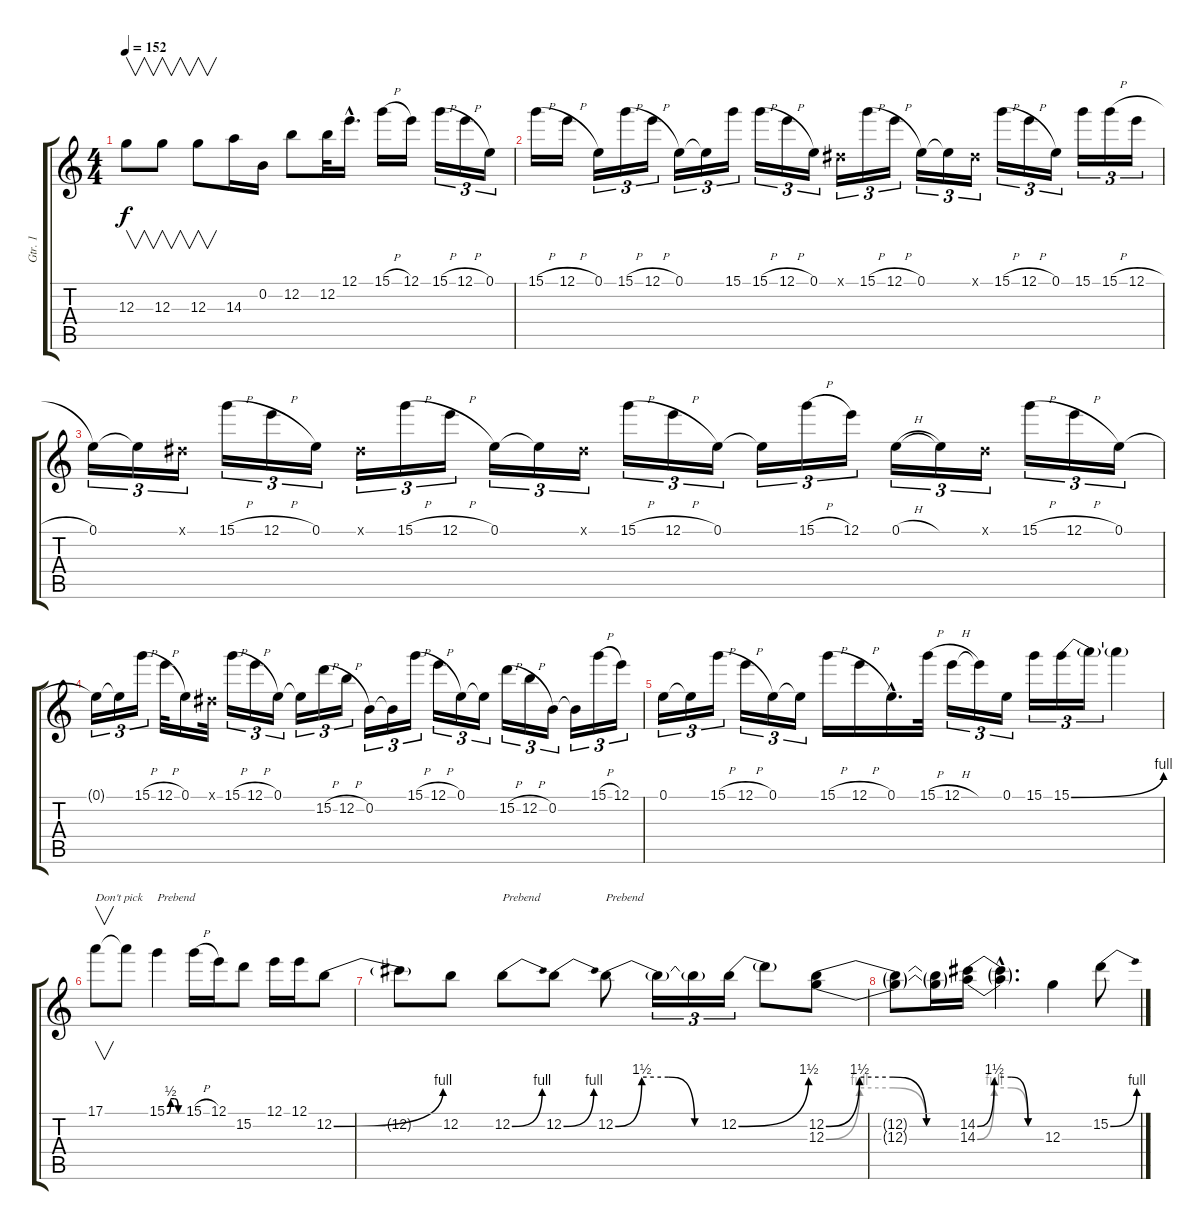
\track ("Gtr. 1" "Gtr. 1") {instrument overdrivenguitar}
\staff {score tabs}
\tuning (E4 B3 G3 D3 A2 E2) {hide}
\ts (4 4)
\tempo 152
\clef g2
\ks c
12.3.8{v dy f} 12.3.8{v} 12.3.8{v} 14.3.16 0.2.16 12.2.8 12.2.32 12.1{hac}.16{d} 15.1{h}.16 12.1.16 15.1{h}.16{tu (3 2)} 12.1{h}.16{tu (3 2)} 0.1.16{tu (3 2)} |
15.1{h}.16 12.1{h}.16 0.1.16{tu (3 2)} 15.1{h}.16{tu (3 2)} 12.1{h}.16{tu (3 2)} 0.1.16{tu (3 2)} 0.1{t}.16{tu (3 2)} 15.1.16{tu (3 2)} 15.1{h}.16{tu (3 2)} 12.1{h}.16{tu (3 2)} 0.1.16{tu (3 2)} -1.1{x}.16{tu (3 2)} 15.1{h}.16{tu (3 2)} 12.1{h}.16{tu (3 2)} 0.1.16{tu (3 2)} 0.1{t}.16{tu (3 2)} -1.1{x}.16{tu (3 2)} 15.1{h}.16{tu (3 2)} 12.1{h}.16{tu (3 2)} 0.1.16{tu (3 2)} 15.1.16{tu (3 2)} 15.1{h}.16{tu (3 2)} 12.1{h}.16{tu (3 2)} |
0.1.16{tu (3 2)} 0.1{t}.16{tu (3 2)} -1.1{x}.16{tu (3 2)} 15.1{h}.16{tu (3 2)} 12.1{h}.16{tu (3 2)} 0.1.16{tu (3 2)} -1.1{x}.16{tu (3 2)} 15.1{h}.16{tu (3 2)} 12.1{h}.16{tu (3 2)} 0.1.16{tu (3 2)} 0.1{t}.16{tu (3 2)} -1.1{x}.16{tu (3 2)} 15.1{h}.16{tu (3 2)} 12.1{h}.16{tu (3 2)} 0.1.16{tu (3 2)} 0.1{t}.16{tu (3 2)} 15.1{h}.16{tu (3 2)} 12.1.16{tu (3 2)} 0.1{h}.16{tu (3 2)} 0.1{t}.16{tu (3 2)} -1.1{x}.16{tu (3 2)} 15.1{h}.16{tu (3 2)} 12.1{h}.16{tu (3 2)} 0.1.16{tu (3 2)} |
0.1{t}.16{tu (3 2)} 0.1{t}.16{tu (3 2)} 15.1{h}.16{tu (3 2)} 12.1{h}.32 0.1.16 -1.1{x}.32 15.1{h}.16{tu (3 2)} 12.1{h}.16{tu (3 2)} 0.1.16{tu (3 2)} 0.1{t}.16{tu (3 2)} 15.2{h}.16{tu (3 2)} 12.2{h}.16{tu (3 2)} 0.2.16{tu (3 2)} 0.2{t}.16{tu (3 2)} 15.1{h}.16{tu (3 2)} 12.1{h}.16{tu (3 2)} 0.1.16{tu (3 2)} 0.1{t}.16{tu (3 2)} 15.2{h}.16{tu (3 2)} 12.2{h}.16{tu (3 2)} 0.2.16{tu (3 2)} 0.2{t}.16{tu (3 2)} 15.1{h}.16{tu (3 2)} 12.1.16{tu (3 2)} |
0.1.16{tu (3 2)} 0.1{t}.16{tu (3 2)} 15.1{h}.16{tu (3 2)} 12.1{h}.16{tu (3 2)} 0.1.16{tu (3 2)} 0.1{t}.16{tu (3 2)} 15.1{h}.16 12.1{h}.16 0.1{hac}.16{d} 15.1{h}.32 12.1{h}.16{tu (3 2)} 12.1{t}.16{tu (3 2)} 0.1.16{tu (3 2)} 15.1.16{tu (3 2)} 15.1{be (bend 0 0 60 4)}.16{tu (3 2)} 15.1{t}.16{tu (3 2)} 15.1{t}.4 |
17.1.8{v txt "Don't pick"} 17.1{t}.8 15.1{be (custom 0 0 15 2 30 2 45 0 60 0)}.4{txt "Prebend"} 15.1{h}.16 12.1.16 15.2.8 12.1.16 12.1.16 12.2{be (bend 0 0 60 4)}.8 |
12.2{t}.8 12.2.8 12.2{be (bend 0 0 60 4)}.8{txt "Prebend"} 12.2{be (bend 0 0 60 4)}.8 12.2{be (custom 0 0 15 6 30 6 45 0 60 0)}.8{txt "Prebend"} 12.2{t}.16{tu (3 2)} 12.2{t}.16{tu (3 2)} 12.2{be (bend 0 0 60 6)}.16{tu (3 2)} 12.2{t}.8 (12.2{be (custom 0 0 15 6 30 6 45 0 60 0)} 12.3{be (custom 0 0 15 4 30 4 45 0 60 0)}).8 |
(12.2{t} 12.3{t}).8 (12.2{t} 12.3{t}).16 (14.2{be (custom 0 0 15 6 30 6 45 0 60 0)} 14.3{be (custom 0 0 15 4 30 4 45 0 60 0)}).16 (14.2{hac t} 14.3{hac t}).4{d} 12.3.4 15.2{be (bend 0 0 60 4)}.8
